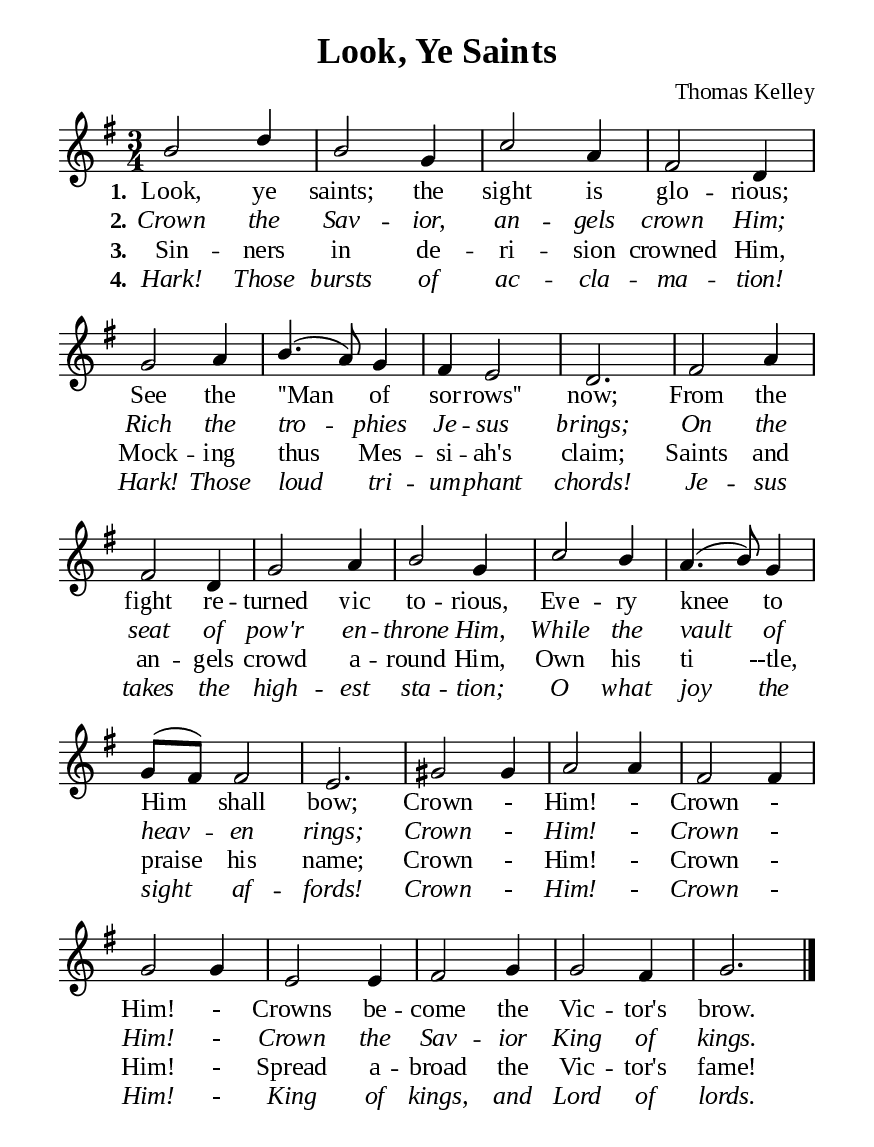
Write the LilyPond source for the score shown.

\version "2.18.2"

\header {
  title = "Look, Ye Saints"
  composer = "Thomas Kelley"
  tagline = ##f
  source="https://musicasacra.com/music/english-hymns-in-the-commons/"
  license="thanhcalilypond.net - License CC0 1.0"
}

global= {
  \key g \major
  \time 3/4
  \override Score.BarNumber.break-visibility = ##(#f #f #f)
  \override Lyrics.LyricSpace.minimum-distance = #3.0
}

\paper {
  #(set-paper-size "a5")
  top-margin = 10\mm
  bottom-margin = 10\mm
  left-margin = 10\mm
  right-margin = 10\mm
  indent = #0
  #(define fonts
	 (make-pango-font-tree "Liberation Serif"
	 		       "Liberation Serif"
			       "Liberation Serif"
			       (/ 20 20)))
  system-system-spacing = #'((basic-distance . 3) (padding . 3))
}

printItalic = \with {
  \override LyricText.font-shape = #'italic
}

% Verse music
musicVerseSoprano = \relative c'' {
  %{	01	%} b2 d4 |
  %{	02	%} b2 g4 |
  %{	03	%} c2 a4 |
  %{	04	%} fis2 d4 |
  %{	05	%} g2 a4 |
  %{	06	%} b4. (a8) g4 |
  %{	07	%} fis e2 |
  %{	08	%} d2. |
  %{	09	%} fis2 a4 |
  %{	10	%} fis2 d4 |
  %{	11	%} g2 a4 |
  %{	12	%} b2 g4 |
  %{	13	%} c2 b4 |
  %{	14	%} a4. (b8) g4 |
  %{	15	%} g8 (fis) fis2 |
  %{	16	%} e2. |
  %{	17	%} gis2 gis4 |
  %{	18	%} a2 a4 |
  %{	19	%} fis2 fis4 |
  %{	20	%} g2 g4 |
  %{	21	%} e2 e4 |
  %{	22	%} fis2 g4 |
  %{	23	%} g2 fis4 |
  %{	24	%} g2. \bar "|."
}

% Verse lyrics
verseOne = \lyricmode {
  \set stanza = #"1."
  Look, ye saints; the sight is glo -- rious;
  See the ''Man of sor -- rows'' now;
  From the fight re -- turned vic to -- rious,
  Eve -- ry knee to Him shall bow;
  Crown - Him! - Crown - Him! -
  Crowns be -- come the Vic -- tor's brow.
}

verseTwo = \lyricmode {
  \set stanza = #"2."
  Crown the Sav -- ior, an -- gels crown Him;
  Rich the tro -- phies Je -- sus brings;
  On the seat of pow'r en -- throne Him,
  While the vault of heav -- en rings;
  Crown - Him! - Crown - Him! -
  Crown the Sav -- ior King of kings.
}

verseThree = \lyricmode {
  \set stanza = #"3."
  Sin -- ners in de -- ri -- sion crowned Him,
  Mock -- ing thus Mes -- si -- ah's claim;
  Saints and an -- gels crowd a -- round Him,
  Own his ti --tle, praise his name;
  Crown - Him! - Crown - Him! -
  Spread a -- broad the Vic -- tor's fame!
}

verseFour = \lyricmode {
  \set stanza = #"4."
  Hark! Those bursts of ac -- cla -- ma -- tion!
  Hark! Those loud tri -- um -- phant chords!
  Je -- sus takes the high -- est sta -- tion;
  O what joy the sight af -- fords!
  Crown - Him! - Crown - Him! -
  King of kings, and Lord of lords.
}

% Layout
\score {
    \new ChoirStaff <<
      \new Staff <<
        \clef "treble"
        \new Voice = "sopranos" { \global \stemUp \slurUp \musicVerseSoprano }
      >>
      \new Lyrics \lyricsto sopranos \verseOne
      \new Lyrics \printItalic \lyricsto sopranos \verseTwo
      \new Lyrics \lyricsto sopranos \verseThree
      \new Lyrics \printItalic \lyricsto sopranos \verseFour
    >>
}
